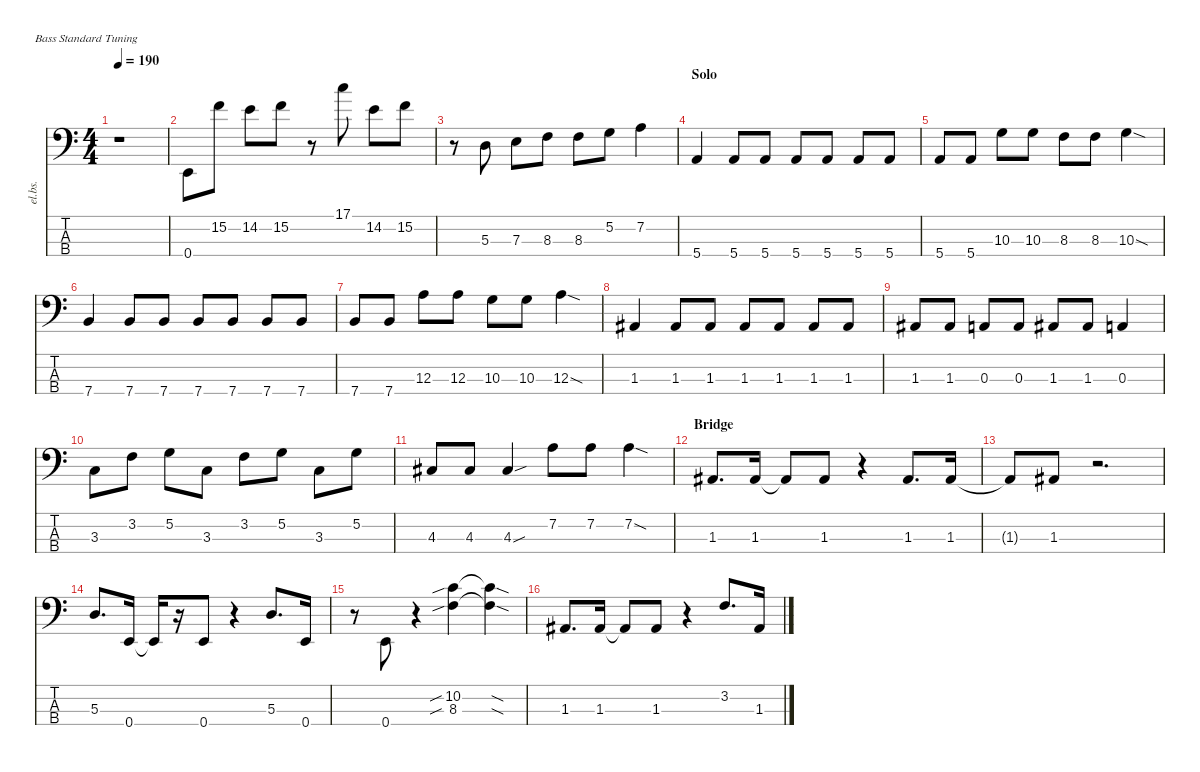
\defaultSystemsLayout 4
\hideDynamics
\bracketExtendMode nobrackets
\track ("Electric Bass" "el.bs.") {instrument electricbassfinger}
\staff {score tabs}
\tuning (G2 D2 A1 E1)
\ts (4 4)
\tempo 190
\clef f4
\ks c
r.1{dy mf beam Down} |
0.4.8{beam Down} 15.2.8{beam Down} 14.2.8{beam Down} 15.2.8{beam Down} r.8{beam Down} 17.1.8{beam Down} 14.2.8{beam Down} 15.2.8{beam Down} |
r.8{beam Down} 5.3.8{beam Down} 7.3.8{beam Down} 8.3.8{beam Down} 8.3.8{beam Down} 5.2.8{beam Down} 7.2.4{beam Down} |
\section ("" "Solo")
5.4.4{beam Up} 5.4.8{beam Up} 5.4.8{beam Up} 5.4.8{beam Up} 5.4.8{beam Up} 5.4.8{beam Up} 5.4.8{beam Up} |
5.4.8{beam Up} 5.4.8{beam Up} 10.3.8{beam Down} 10.3.8{beam Down} 8.3.8{beam Down} 8.3.8{beam Down} 10.3{sod}.4{beam Down} |
7.4.4{beam Up} 7.4.8{beam Up} 7.4.8{beam Up} 7.4.8{beam Up} 7.4.8{beam Up} 7.4.8{beam Up} 7.4.8{beam Up} |
7.4.8{beam Up} 7.4.8{beam Up} 12.3.8{beam Down} 12.3.8{beam Down} 10.3.8{beam Down} 10.3.8{beam Down} 12.3{sod}.4{beam Down} |
1.3{acc #}.4{beam Up} 1.3{acc #}.8{beam Up} 1.3{acc #}.8{beam Up} 1.3{acc #}.8{beam Up} 1.3{acc #}.8{beam Up} 1.3{acc #}.8{beam Up} 1.3{acc #}.8{beam Up} |
1.3{acc #}.8{beam Up} 1.3{acc #}.8{beam Up} 0.3.8{beam Up} 0.3.8{beam Up} 1.3{acc #}.8{beam Up} 1.3{acc #}.8{beam Up} 0.3.4{beam Up} |
3.3.8{beam Down} 3.2.8{beam Down} 5.2.8{beam Down} 3.3.8{beam Down} 3.2.8{beam Down} 5.2.8{beam Down} 3.3.8{beam Down} 5.2.8{beam Down} |
4.3{acc #}.8{beam Up} 4.3{acc #}.8{beam Up} 4.3{sou acc #}.4{beam Up} 7.2.8{beam Down} 7.2.8{beam Down} 7.2{sod}.4{beam Down} |
\section ("" "Bridge")
1.3{acc #}.8{d beam Up} 1.3{acc #}.16{beam Up} 1.3{t acc #}.8{beam Up} 1.3{acc #}.8{beam Up} r.4{beam Down} 1.3{acc #}.8{d beam Up} 1.3{acc #}.16{beam Up} |
1.3{t acc #}.8{beam Up} 1.3{acc #}.8{beam Up} r.2{d beam Down} |
5.3.8{d beam Up} 0.4.16{beam Up} 0.4{t}.16{beam Up} r.16{beam Up} 0.4.8{beam Up} r.4{beam Down} 5.3.8{d beam Up} 0.4.16{beam Up} |
r.8{beam Down} 0.4.8{beam Up} r.4{beam Down} (10.2{sib} 8.3{sib}).4{beam Down} (8.3{sod t} 10.2{sod t}).4{beam Down} |
1.3{acc #}.8{d beam Up} 1.3{acc #}.16{beam Up} 1.3{t acc #}.8{beam Up} 1.3{acc #}.8{beam Up} r.4{beam Down} 3.2.8{d beam Up} 1.3{acc #}.16{beam Up}
